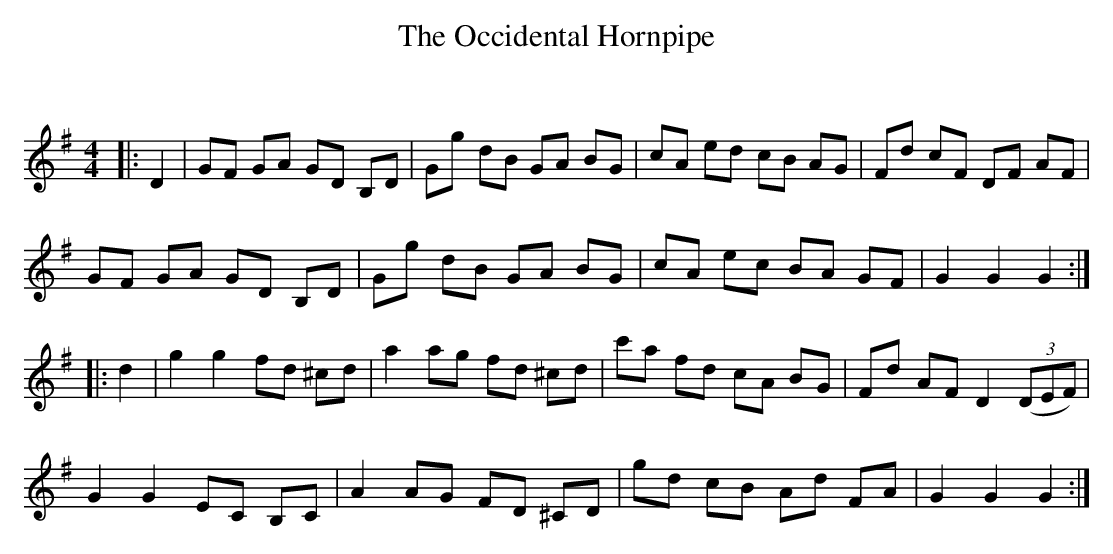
X:1
T: The Occidental Hornpipe
C:
Q: 232
K:G
M:4/4
L:1/8
|:D2|GF GA GD B,D|Gg dB GA BG|cA ed cB AG|Fd cF DF AF|
GF GA GD B,D|Gg dB GA BG|cA ec BA GF|G2 G2 G2:|
|:d2|g2 g2 fd ^cd|a2 ag fd ^cd|c'a fd cA BG|Fd AF D2 ((3DEF) |
G2 G2 EC B,C|A2 AG FD ^CD|gd cB Ad FA|G2 G2 G2:|
